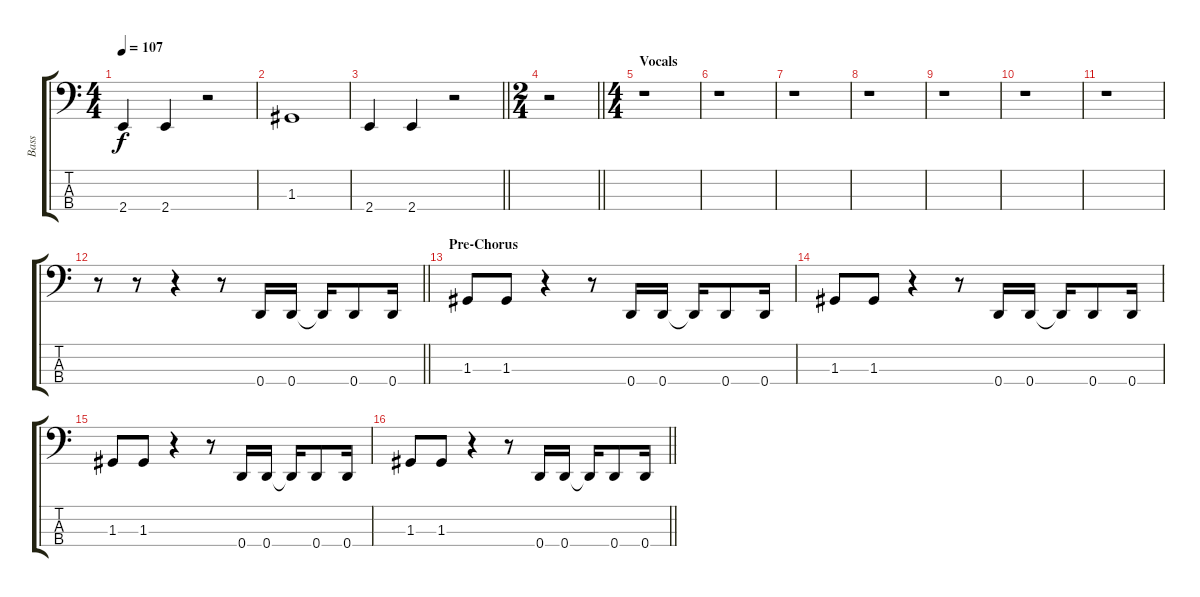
\track ("Bass " "Bass ") {instrument electricbassfinger}
\staff {score tabs}
\tuning (F2 C2 G1 D1) {hide}
\ts (4 4)
\tempo 107
\clef f4
\ks c
2.4.4{dy f} 2.4.4 r.2 |
1.3.1 |
\barLineRight lightlight
2.4.4 2.4.4 r.2 |
\ts (2 4)
\barLineRight lightlight
r.2 |
\ts (4 4)
\section ("" "Vocals")
r.1 |
r.1 |
r.1 |
r.1 |
r.1 |
r.1 |
r.1 |
\barLineRight lightlight
r.8 r.8 r.4 r.8 0.4.16 0.4.16 0.4{t}.16 0.4.8 0.4.16 |
\section ("" "Pre-Chorus")
1.3.8 1.3.8 r.4 r.8 0.4.16 0.4.16 0.4{t}.16 0.4.8 0.4.16 |
1.3.8 1.3.8 r.4 r.8 0.4.16 0.4.16 0.4{t}.16 0.4.8 0.4.16 |
1.3.8 1.3.8 r.4 r.8 0.4.16 0.4.16 0.4{t}.16 0.4.8 0.4.16 |
\barLineRight lightlight
1.3.8 1.3.8 r.4 r.8 0.4.16 0.4.16 0.4{t}.16 0.4.8 0.4.16
